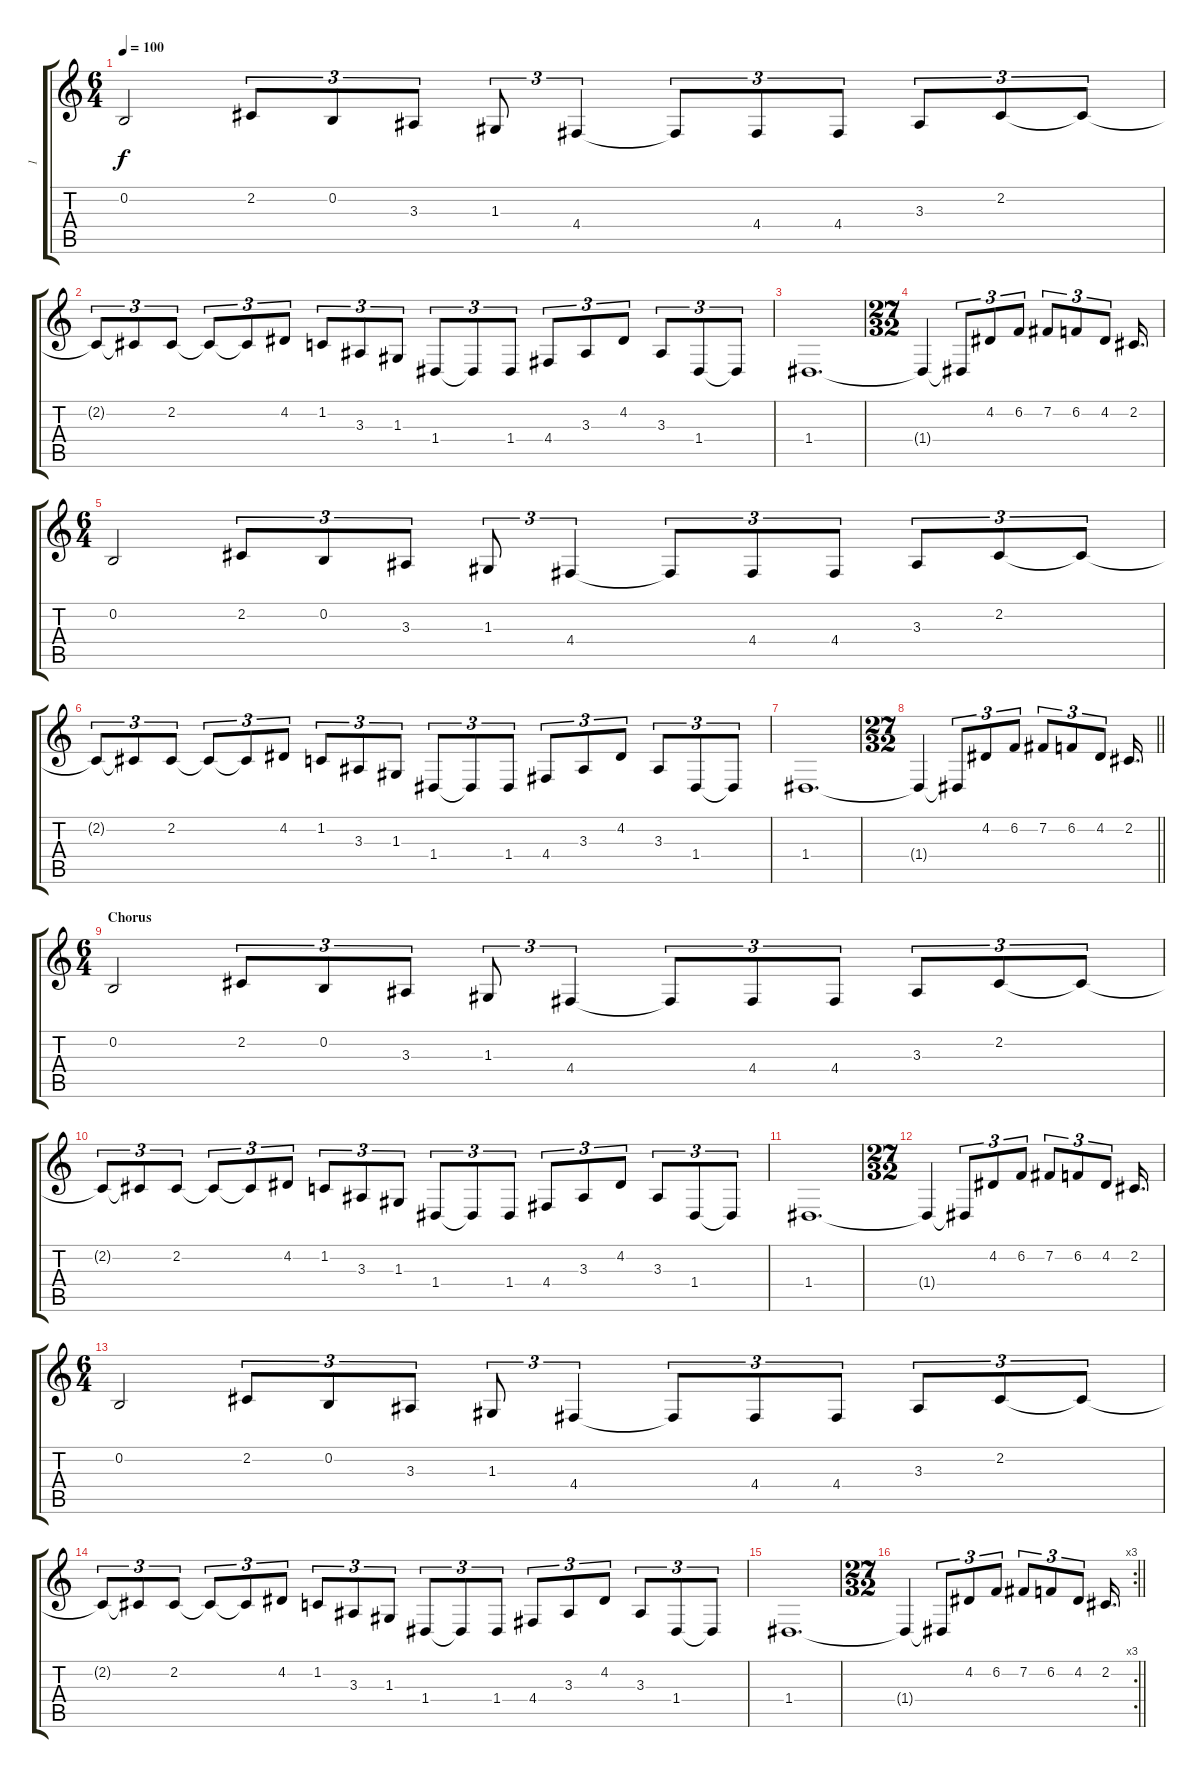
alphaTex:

\track ("1" "1") {instrument lead7fifths}
\staff {score tabs}
\tuning (E4 B3 G3 D3 A2 E2) {hide}
\ts (6 4)
\tempo 100
\clef g2
\ks c
0.2.2{dy f} 2.2.8{tu (3 2)} 0.2.8{tu (3 2)} 3.3.8{tu (3 2)} 1.3.8{tu (3 2)} 4.4.4{tu (3 2)} 4.4{t}.8{tu (3 2)} 4.4.8{tu (3 2)} 4.4.8{tu (3 2)} 3.3.8{tu (3 2)} 2.2.8{tu (3 2)} 2.2{t}.8{tu (3 2)} |
2.2{t}.8{tu (3 2)} 2.2{t}.8{tu (3 2)} 2.2.8{tu (3 2)} 2.2{t}.8{tu (3 2)} 2.2{t}.8{tu (3 2)} 4.2.8{tu (3 2)} 1.2.8{tu (3 2)} 3.3.8{tu (3 2)} 1.3.8{tu (3 2)} 1.4.8{tu (3 2)} 1.4{t}.8{tu (3 2)} 1.4.8{tu (3 2)} 4.4.8{tu (3 2)} 3.3.8{tu (3 2)} 4.2.8{tu (3 2)} 3.3.8{tu (3 2)} 1.4.8{tu (3 2)} 1.4{t}.8{tu (3 2)} |
1.4.1{d} |
\ts (27 32)
1.4{t}.4 1.4{t}.8{tu (3 2)} 4.2.8{tu (3 2)} 6.2.8{tu (3 2)} 7.2.8{tu (3 2)} 6.2.8{tu (3 2)} 4.2.8{tu (3 2)} 2.2.16{d} |
\ts (6 4)
0.2.2 2.2.8{tu (3 2)} 0.2.8{tu (3 2)} 3.3.8{tu (3 2)} 1.3.8{tu (3 2)} 4.4.4{tu (3 2)} 4.4{t}.8{tu (3 2)} 4.4.8{tu (3 2)} 4.4.8{tu (3 2)} 3.3.8{tu (3 2)} 2.2.8{tu (3 2)} 2.2{t}.8{tu (3 2)} |
2.2{t}.8{tu (3 2)} 2.2{t}.8{tu (3 2)} 2.2.8{tu (3 2)} 2.2{t}.8{tu (3 2)} 2.2{t}.8{tu (3 2)} 4.2.8{tu (3 2)} 1.2.8{tu (3 2)} 3.3.8{tu (3 2)} 1.3.8{tu (3 2)} 1.4.8{tu (3 2)} 1.4{t}.8{tu (3 2)} 1.4.8{tu (3 2)} 4.4.8{tu (3 2)} 3.3.8{tu (3 2)} 4.2.8{tu (3 2)} 3.3.8{tu (3 2)} 1.4.8{tu (3 2)} 1.4{t}.8{tu (3 2)} |
1.4.1{d} |
\ts (27 32)
\barLineRight lightlight
1.4{t}.4 1.4{t}.8{tu (3 2)} 4.2.8{tu (3 2)} 6.2.8{tu (3 2)} 7.2.8{tu (3 2)} 6.2.8{tu (3 2)} 4.2.8{tu (3 2)} 2.2.16{d} |
\ts (6 4)
\section ("" "Chorus")
0.2.2 2.2.8{tu (3 2)} 0.2.8{tu (3 2)} 3.3.8{tu (3 2)} 1.3.8{tu (3 2)} 4.4.4{tu (3 2)} 4.4{t}.8{tu (3 2)} 4.4.8{tu (3 2)} 4.4.8{tu (3 2)} 3.3.8{tu (3 2)} 2.2.8{tu (3 2)} 2.2{t}.8{tu (3 2)} |
2.2{t}.8{tu (3 2)} 2.2{t}.8{tu (3 2)} 2.2.8{tu (3 2)} 2.2{t}.8{tu (3 2)} 2.2{t}.8{tu (3 2)} 4.2.8{tu (3 2)} 1.2.8{tu (3 2)} 3.3.8{tu (3 2)} 1.3.8{tu (3 2)} 1.4.8{tu (3 2)} 1.4{t}.8{tu (3 2)} 1.4.8{tu (3 2)} 4.4.8{tu (3 2)} 3.3.8{tu (3 2)} 4.2.8{tu (3 2)} 3.3.8{tu (3 2)} 1.4.8{tu (3 2)} 1.4{t}.8{tu (3 2)} |
1.4.1{d} |
\ts (27 32)
1.4{t}.4 1.4{t}.8{tu (3 2)} 4.2.8{tu (3 2)} 6.2.8{tu (3 2)} 7.2.8{tu (3 2)} 6.2.8{tu (3 2)} 4.2.8{tu (3 2)} 2.2.16{d} |
\ts (6 4)
0.2.2 2.2.8{tu (3 2)} 0.2.8{tu (3 2)} 3.3.8{tu (3 2)} 1.3.8{tu (3 2)} 4.4.4{tu (3 2)} 4.4{t}.8{tu (3 2)} 4.4.8{tu (3 2)} 4.4.8{tu (3 2)} 3.3.8{tu (3 2)} 2.2.8{tu (3 2)} 2.2{t}.8{tu (3 2)} |
2.2{t}.8{tu (3 2)} 2.2{t}.8{tu (3 2)} 2.2.8{tu (3 2)} 2.2{t}.8{tu (3 2)} 2.2{t}.8{tu (3 2)} 4.2.8{tu (3 2)} 1.2.8{tu (3 2)} 3.3.8{tu (3 2)} 1.3.8{tu (3 2)} 1.4.8{tu (3 2)} 1.4{t}.8{tu (3 2)} 1.4.8{tu (3 2)} 4.4.8{tu (3 2)} 3.3.8{tu (3 2)} 4.2.8{tu (3 2)} 3.3.8{tu (3 2)} 1.4.8{tu (3 2)} 1.4{t}.8{tu (3 2)} |
1.4.1{d} |
\rc 3
\ts (27 32)
\barLineRight lightlight
1.4{t}.4 1.4{t}.8{tu (3 2)} 4.2.8{tu (3 2)} 6.2.8{tu (3 2)} 7.2.8{tu (3 2)} 6.2.8{tu (3 2)} 4.2.8{tu (3 2)} 2.2.16{d}
